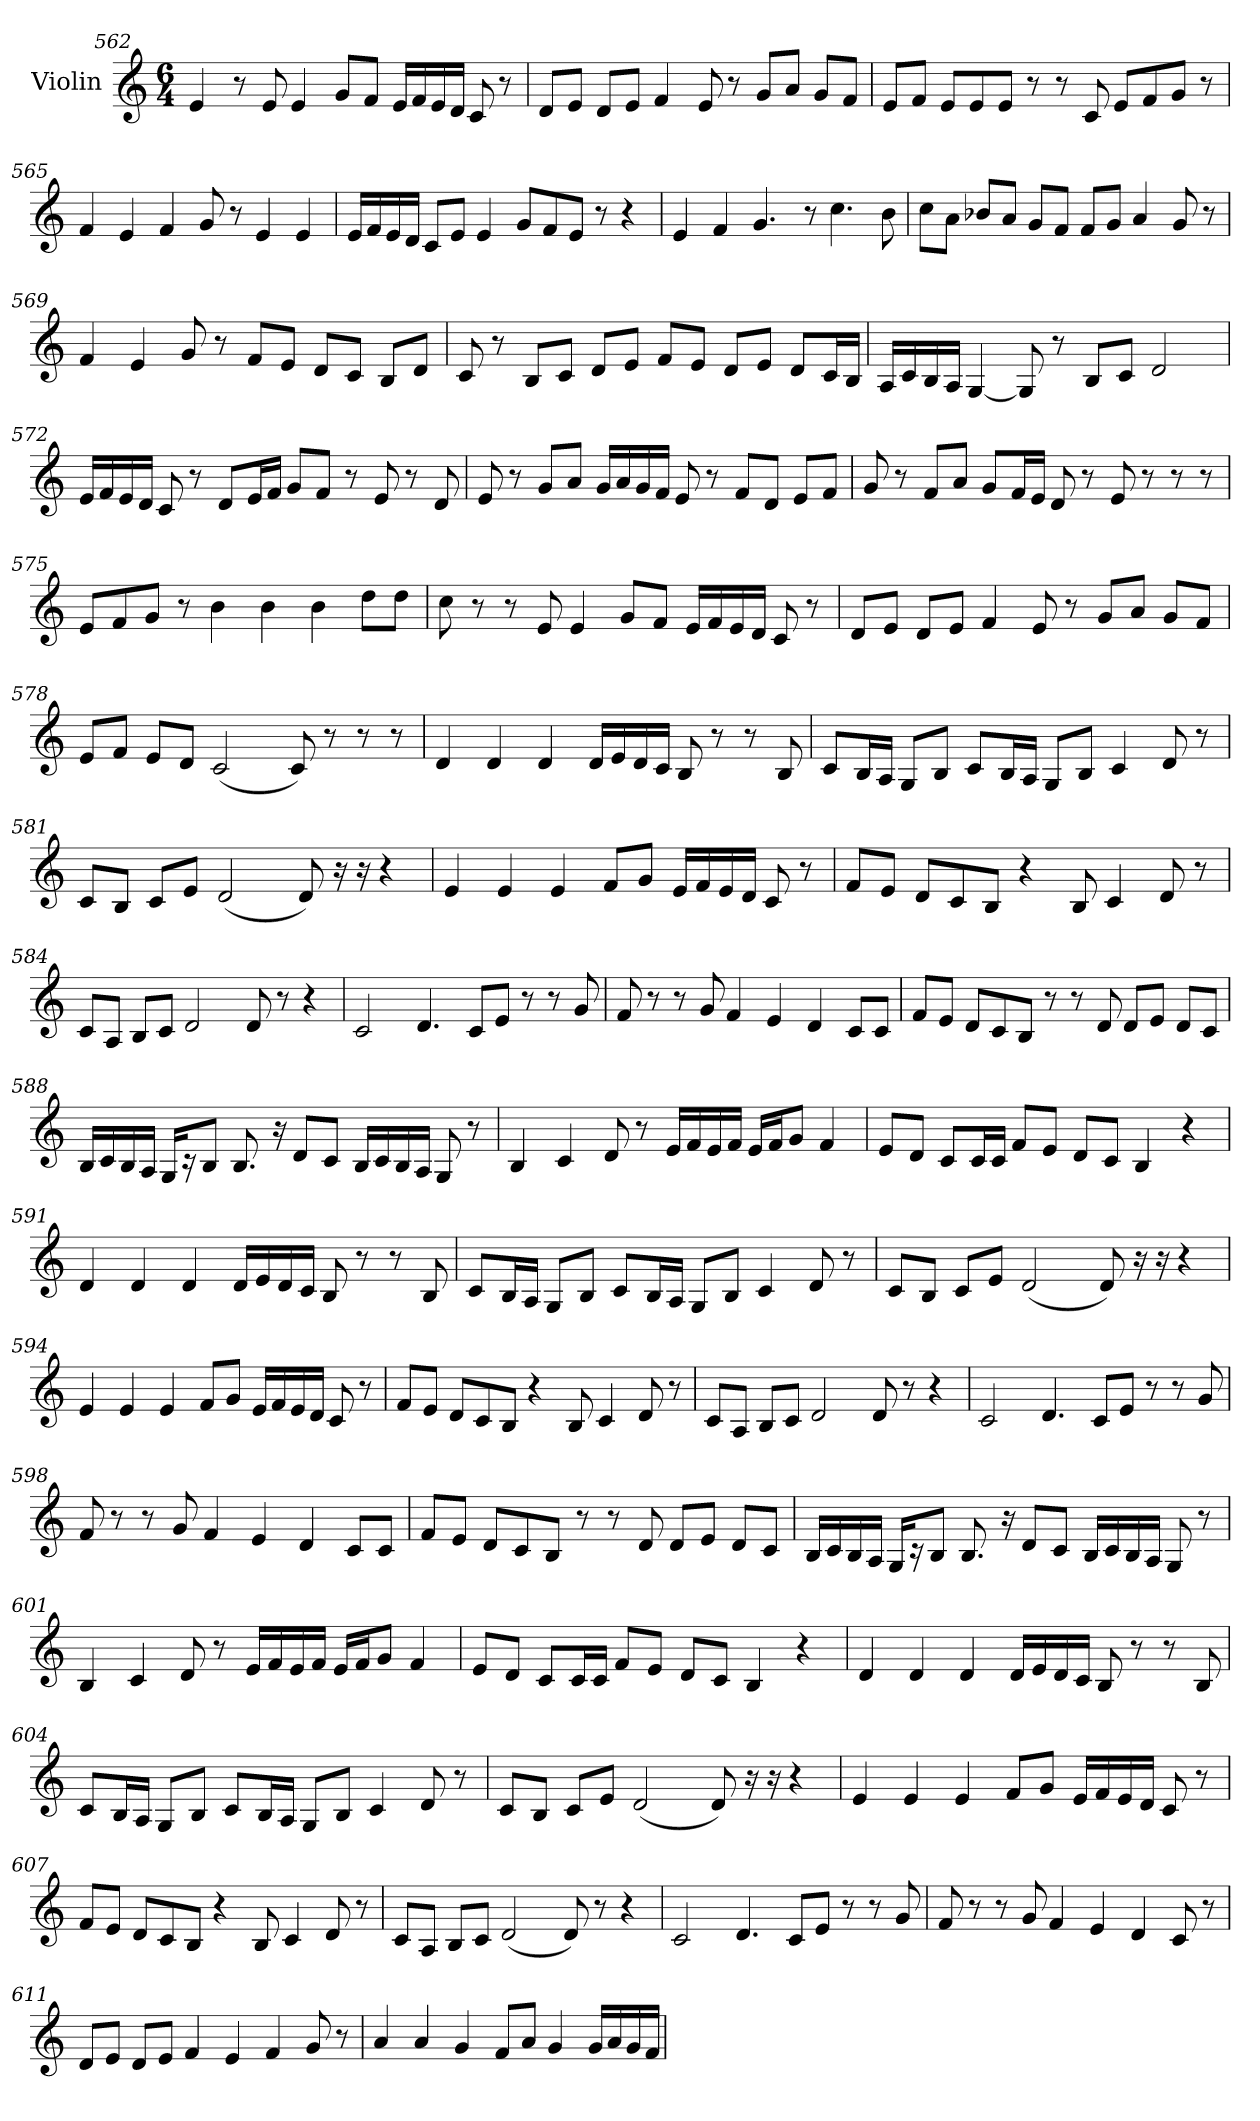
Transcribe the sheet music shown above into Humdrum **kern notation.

**kern
*part1
*staff1
*I"Violin
*clefG2
*k[]
*C:
*M6/4
=562
4e/
8r
8e/
4e/
8g/L
8f/J
16e/LL
16f/
16e/
16d/JJ
8c/
8r
!!LO:PB:g=z
=563
8d/L
8e/J
8d/L
8e/J
4f/
8e/
8r
8g/L
8a/J
8g/L
8f/J
!!LO:PB:g=z
=564
8e/L
8f/J
8e/L
8e/
8e/J
8r
8r
8c/
8e/L
8f/
8g/J
8r
=565
4f/
4e/
4f/
8g/
8r
4e/
4e/
!!LO:PB:g=z
=566
16e/LL
16f/
16e/
16d/JJ
8c/L
8e/J
4e/
8g/L
8f/
8e/J
8r
4r
!!LO:PB:g=z
=567
4e/
4f/
4.g/
8r
4.cc\
8b\
=568
8cc\L
8a\J
8b-X/L
8a/J
8g/L
8f/J
8f/L
8g/J
4a/
8g/
8r
!!LO:PB:g=z
=569
4f/
4e/
8g/
8r
8f/L
8e/J
8d/L
8c/J
8B/L
8d/J
!!LO:PB:g=z
=570
8c/
8r
8B/L
8c/J
8d/L
8e/J
8f/L
8e/J
8d/L
8e/J
8d/L
16c/L
16B/JJ
!!LO:PB:g=z
=571
16A/LL
16c/
16B/
16A/JJ
[4G/
8G/]
8r
8B/L
8c/J
2d/
!!LO:PB:g=z
=572
16e/LL
16f/
16e/
16d/JJ
8c/
8r
8d/L
16e/L
16f/JJ
8g/L
8f/J
8r
8e/
8r
8d/
!!LO:PB:g=z
=573
8e/
8r
8g/L
8a/J
16g/LL
16a/
16g/
16f/JJ
8e/
8r
8f/L
8d/J
8e/L
8f/J
=574
8g/
8r
8f/L
8a/J
8g/L
16f/L
16e/JJ
8d/
8r
8e/
8r
8r
8r
!!LO:PB:g=z
=575
8e/L
8f/
8g/J
8r
4b\
4b\
4b\
8dd\L
8dd\J
=576
8cc\
8r
8r
8e/
4e/
8g/L
8f/J
16e/LL
16f/
16e/
16d/JJ
8c/
8r
!!LO:PB:g=z
=577
8d/L
8e/J
8d/L
8e/J
4f/
8e/
8r
8g/L
8a/J
8g/L
8f/J
!!LO:PB:g=z
=578
8e/L
8f/J
8e/L
8d/J
(2c/
8c/)
8r
8r
8r
=579
*MM70
4d/
4d/
4d/
16d/LL
16e/
16d/
16c/JJ
8B/
8r
8r
8B/
!!LO:PB:g=z
=580
8c/L
16B/L
16A/JJ
8G/L
8B/J
8c/L
16B/L
16A/JJ
8G/L
8B/J
4c/
8d/
8r
!!LO:PB:g=z
=581
8c/L
8B/J
8c/L
8e/J
(2d/
8d/)
16r
16r
4r
!!LO:PB:g=z
=582
4e/
4e/
4e/
8f/L
8g/J
16e/LL
16f/
16e/
16d/JJ
8c/
8r
!!LO:PB:g=z
=583
8f/L
8e/J
8d/L
8c/
8B/J
4r
8B/
4c/
8d/
8r
=584
8c/L
8A/J
8B/L
8c/J
2d/
8d/
8r
4r
!!LO:PB:g=z
=585
2c/
4.d/
8c/L
8e/J
8r
8r
8g/
!!LO:PB:g=z
=586
8f/
8r
8r
8g/
4f/
4e/
4d/
8c/L
8c/J
=587
8f/L
8e/J
8d/L
8c/
8B/J
8r
8r
8d/
8d/L
8e/J
8d/L
8c/J
!!LO:PB:g=z
=588
16B/LL
16c/
16B/
16A/JJ
16G/KL
16r
8B/J
8.B/
16r
8d/L
8c/J
16B/LL
16c/
16B/
16A/JJ
8G/
8r
!!LO:PB:g=z
=589
4B/
4c/
8d/
8r
16e/LL
16f/
16e/
16f/JJ
16e/LL
16f/J
8g/J
4f/
!!LO:PB:g=z
=590
8e/L
8d/J
8c/L
16c/L
16c/JJ
8f/L
8e/J
8d/L
8c/J
4B/
4r
!!LO:PB:g=z
=591
*MM70
4d/
4d/
4d/
16d/LL
16e/
16d/
16c/JJ
8B/
8r
8r
8B/
=592
8c/L
16B/L
16A/JJ
8G/L
8B/J
8c/L
16B/L
16A/JJ
8G/L
8B/J
4c/
8d/
8r
!!LO:PB:g=z
=593
8c/L
8B/J
8c/L
8e/J
(2d/
8d/)
16r
16r
4r
!!LO:PB:g=z
=594
4e/
4e/
4e/
8f/L
8g/J
16e/LL
16f/
16e/
16d/JJ
8c/
8r
!!LO:PB:g=z
=595
8f/L
8e/J
8d/L
8c/
8B/J
4r
8B/
4c/
8d/
8r
=596
8c/L
8A/J
8B/L
8c/J
2d/
8d/
8r
4r
!!LO:PB:g=z
=597
2c/
4.d/
8c/L
8e/J
8r
8r
8g/
!!LO:PB:g=z
=598
8f/
8r
8r
8g/
4f/
4e/
4d/
8c/L
8c/J
=599
8f/L
8e/J
8d/L
8c/
8B/J
8r
8r
8d/
8d/L
8e/J
8d/L
8c/J
!!LO:PB:g=z
=600
16B/LL
16c/
16B/
16A/JJ
16G/KL
16r
8B/J
8.B/
16r
8d/L
8c/J
16B/LL
16c/
16B/
16A/JJ
8G/
8r
!!LO:PB:g=z
=601
4B/
4c/
8d/
8r
16e/LL
16f/
16e/
16f/JJ
16e/LL
16f/J
8g/J
4f/
!!LO:PB:g=z
=602
8e/L
8d/J
8c/L
16c/L
16c/JJ
8f/L
8e/J
8d/L
8c/J
4B/
4r
!!LO:PB:g=z
=603
*MM70
4d/
4d/
4d/
16d/LL
16e/
16d/
16c/JJ
8B/
8r
8r
8B/
=604
8c/L
16B/L
16A/JJ
8G/L
8B/J
8c/L
16B/L
16A/JJ
8G/L
8B/J
4c/
8d/
8r
!!LO:PB:g=z
=605
8c/L
8B/J
8c/L
8e/J
(2d/
8d/)
16r
16r
4r
!!LO:LB:g=z
=606
4e/
4e/
4e/
8f/L
8g/J
16e/LL
16f/
16e/
16d/JJ
8c/
8r
!!LO:PB:g=z
=607
8f/L
8e/J
8d/L
8c/
8B/J
4r
8B/
4c/
8d/
8r
=608
8c/L
8A/J
8B/L
8c/J
(2d/
8d/)
8r
4r
!!LO:PB:g=z
=609
2c/
4.d/
8c/L
8e/J
8r
8r
8g/
!!LO:PB:g=z
=610
8f/
8r
8r
8g/
4f/
4e/
4d/
8c/
8r
=611
8d/L
8e/J
8d/L
8e/J
4f/
4e/
4f/
8g/
8r
!!LO:PB:g=z
=612
4a/
4a/
4g/
8f/L
8a/J
4g/
16g/LL
16a/
16g/
16f/JJ
=
*-
